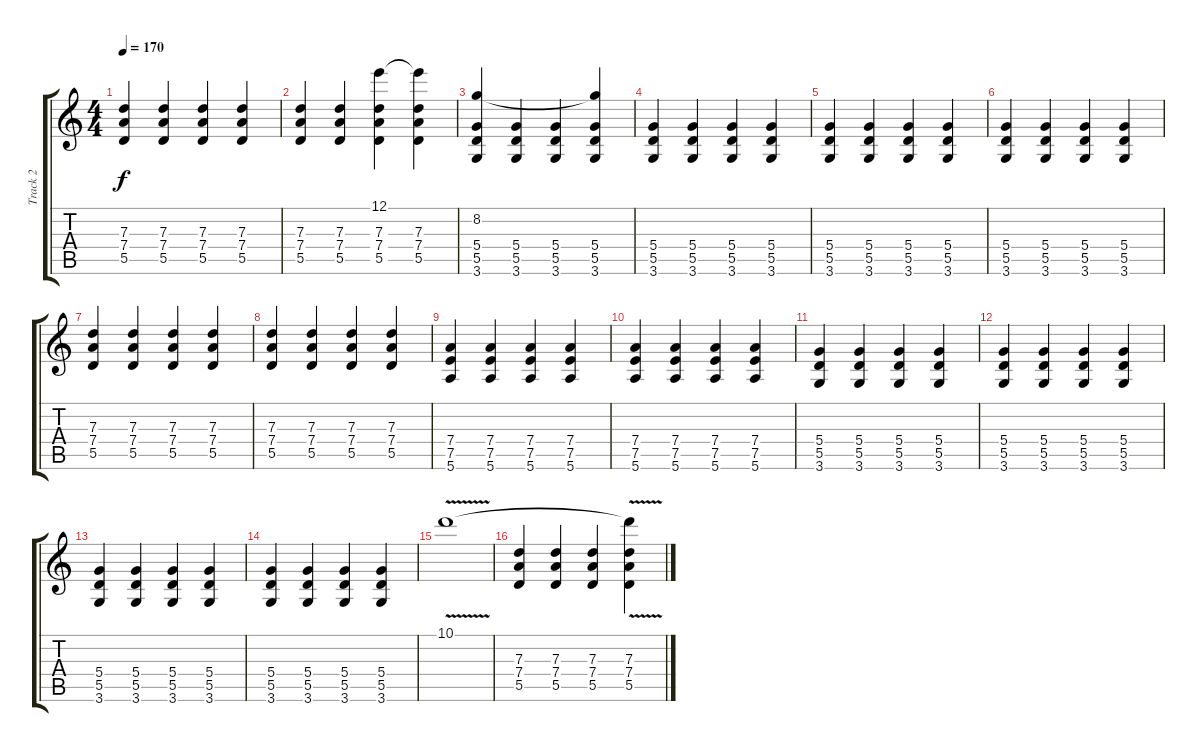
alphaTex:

\track ("Track 2" "Track 2") {instrument distortionguitar}
\staff {score tabs}
\tuning (E4 B3 G3 D3 A2 E2) {hide}
\ts (4 4)
\tempo 170
\clef g2
\ks c
(7.3 7.4 5.5).4{dy f} (7.3 7.4 5.5).4 (7.3 7.4 5.5).4 (7.3 7.4 5.5).4 |
(7.3 7.4 5.5).4 (7.3 7.4 5.5).4 (12.1 7.3 7.4 5.5).4 (12.1{t} 7.3 7.4 5.5).4 |
(8.2 5.4 5.5 3.6).4 (5.4 5.5 3.6).4 (5.4 5.5 3.6).4 (8.2{t} 5.4 5.5 3.6).4 |
(5.4 5.5 3.6).4 (5.4 5.5 3.6).4 (5.4 5.5 3.6).4 (5.4 5.5 3.6).4 |
(5.4 5.5 3.6).4 (5.4 5.5 3.6).4 (5.4 5.5 3.6).4 (5.4 5.5 3.6).4 |
(5.4 5.5 3.6).4 (5.4 5.5 3.6).4 (5.4 5.5 3.6).4 (5.4 5.5 3.6).4 |
(7.3 7.4 5.5).4 (7.3 7.4 5.5).4 (7.3 7.4 5.5).4 (7.3 7.4 5.5).4 |
(7.3 7.4 5.5).4 (7.3 7.4 5.5).4 (7.3 7.4 5.5).4 (7.3 7.4 5.5).4 |
(7.4 7.5 5.6).4 (7.4 7.5 5.6).4 (7.4 7.5 5.6).4 (7.4 7.5 5.6).4 |
(7.4 7.5 5.6).4 (7.4 7.5 5.6).4 (7.4 7.5 5.6).4 (7.4 7.5 5.6).4 |
(5.4 5.5 3.6).4 (5.4 5.5 3.6).4 (5.4 5.5 3.6).4 (5.4 5.5 3.6).4 |
(5.4 5.5 3.6).4 (5.4 5.5 3.6).4 (5.4 5.5 3.6).4 (5.4 5.5 3.6).4 |
(5.4 5.5 3.6).4 (5.4 5.5 3.6).4 (5.4 5.5 3.6).4 (5.4 5.5 3.6).4 |
(5.4 5.5 3.6).4 (5.4 5.5 3.6).4 (5.4 5.5 3.6).4 (5.4 5.5 3.6).4 |
10.1{v}.1 |
(7.3 7.4 5.5).4 (7.3 7.4 5.5).4 (7.3 7.4 5.5).4 (10.1{t} 7.3 7.4 5.5).4
